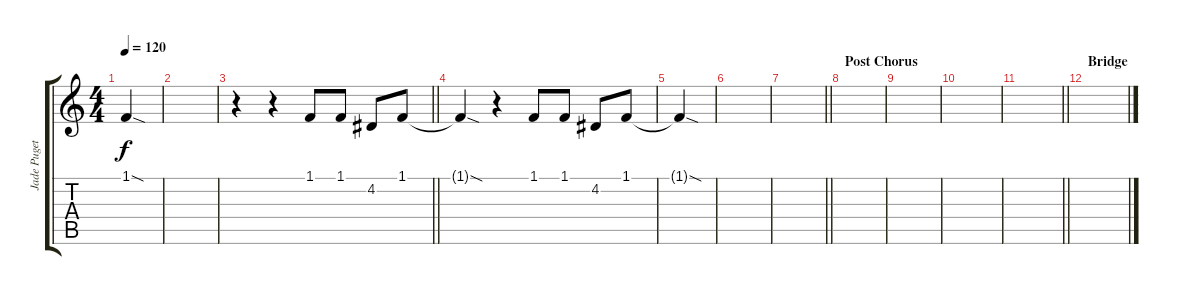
\track ("Jade Puget (Backup Vocals)" "Jade Puget") {instrument oboe}
\staff {score tabs}
\tuning (E4 B3 G3 D3 A2 E2) {hide}
\ts (4 4)
\tempo 120
\clef g2
\ks c
1.1{sod t}.4{dy f} |
|
\barLineRight lightlight
r.4 r.4 1.1.8 1.1.8 4.2.8 1.1.8 |
1.1{sod t}.4 r.4 1.1.8 1.1.8 4.2.8 1.1.8 |
1.1{sod t}.4 |
|
\barLineRight lightlight
|
\section ("" "Post Chorus")
|
|
|
\barLineRight lightlight
|
\section ("" "Bridge")
